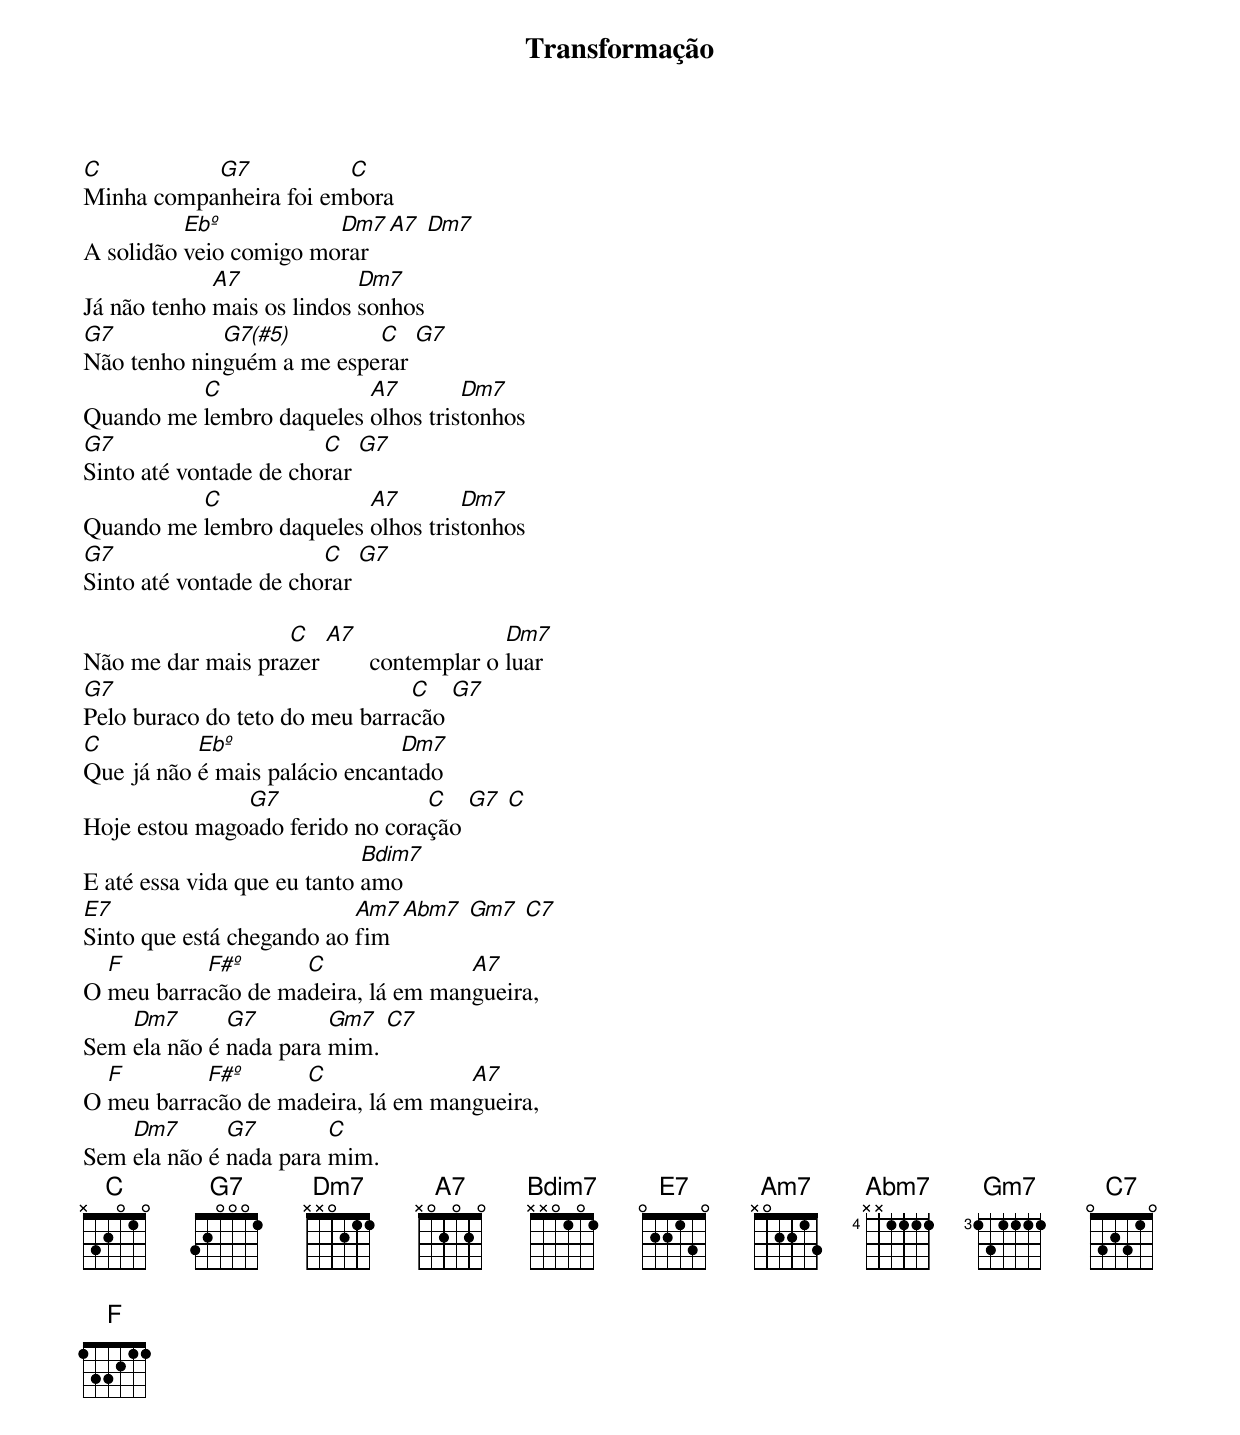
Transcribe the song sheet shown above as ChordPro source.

{title: Transformação}
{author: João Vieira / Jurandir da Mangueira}
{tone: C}

[C]Minha compa[G7]nheira foi em[C]bora
A solidão [Ebº]veio comigo mo[Dm7]rar [A7] [Dm7]
Já não tenho [A7]mais os lindos [Dm7]sonhos
[G7]Não tenho nin[G7(#5)]guém a me espe[C]rar [G7]
Quando me [C]lembro daqueles [A7]olhos tris[Dm7]tonhos
[G7]Sinto até vontade de cho[C]rar [G7]
Quando me [C]lembro daqueles [A7]olhos tris[Dm7]tonhos
[G7]Sinto até vontade de cho[C]rar [G7]

Não me dar mais pra[C]zer [A7]       contemplar o [Dm7]luar
[G7]Pelo buraco do teto do meu barra[C]cão [G7]
[C]Que já não [Ebº]é mais palácio encan[Dm7]tado
Hoje estou mago[G7]ado ferido no cora[C]ção [G7] [C]
E até essa vida que eu tanto [Bm7(b5)]amo
[E7]Sinto que está chegando ao [Am7]fim [Abm7] [Gm7] [C7]
O [F]meu barra[F#º]cão de ma[C]deira, lá em man[A7]gueira,
Sem [Dm7]ela não é [G7]nada para [Gm7]mim. [C7]
O [F]meu barra[F#º]cão de ma[C]deira, lá em man[A7]gueira,
Sem [Dm7]ela não é [G7]nada para [C]mim.
